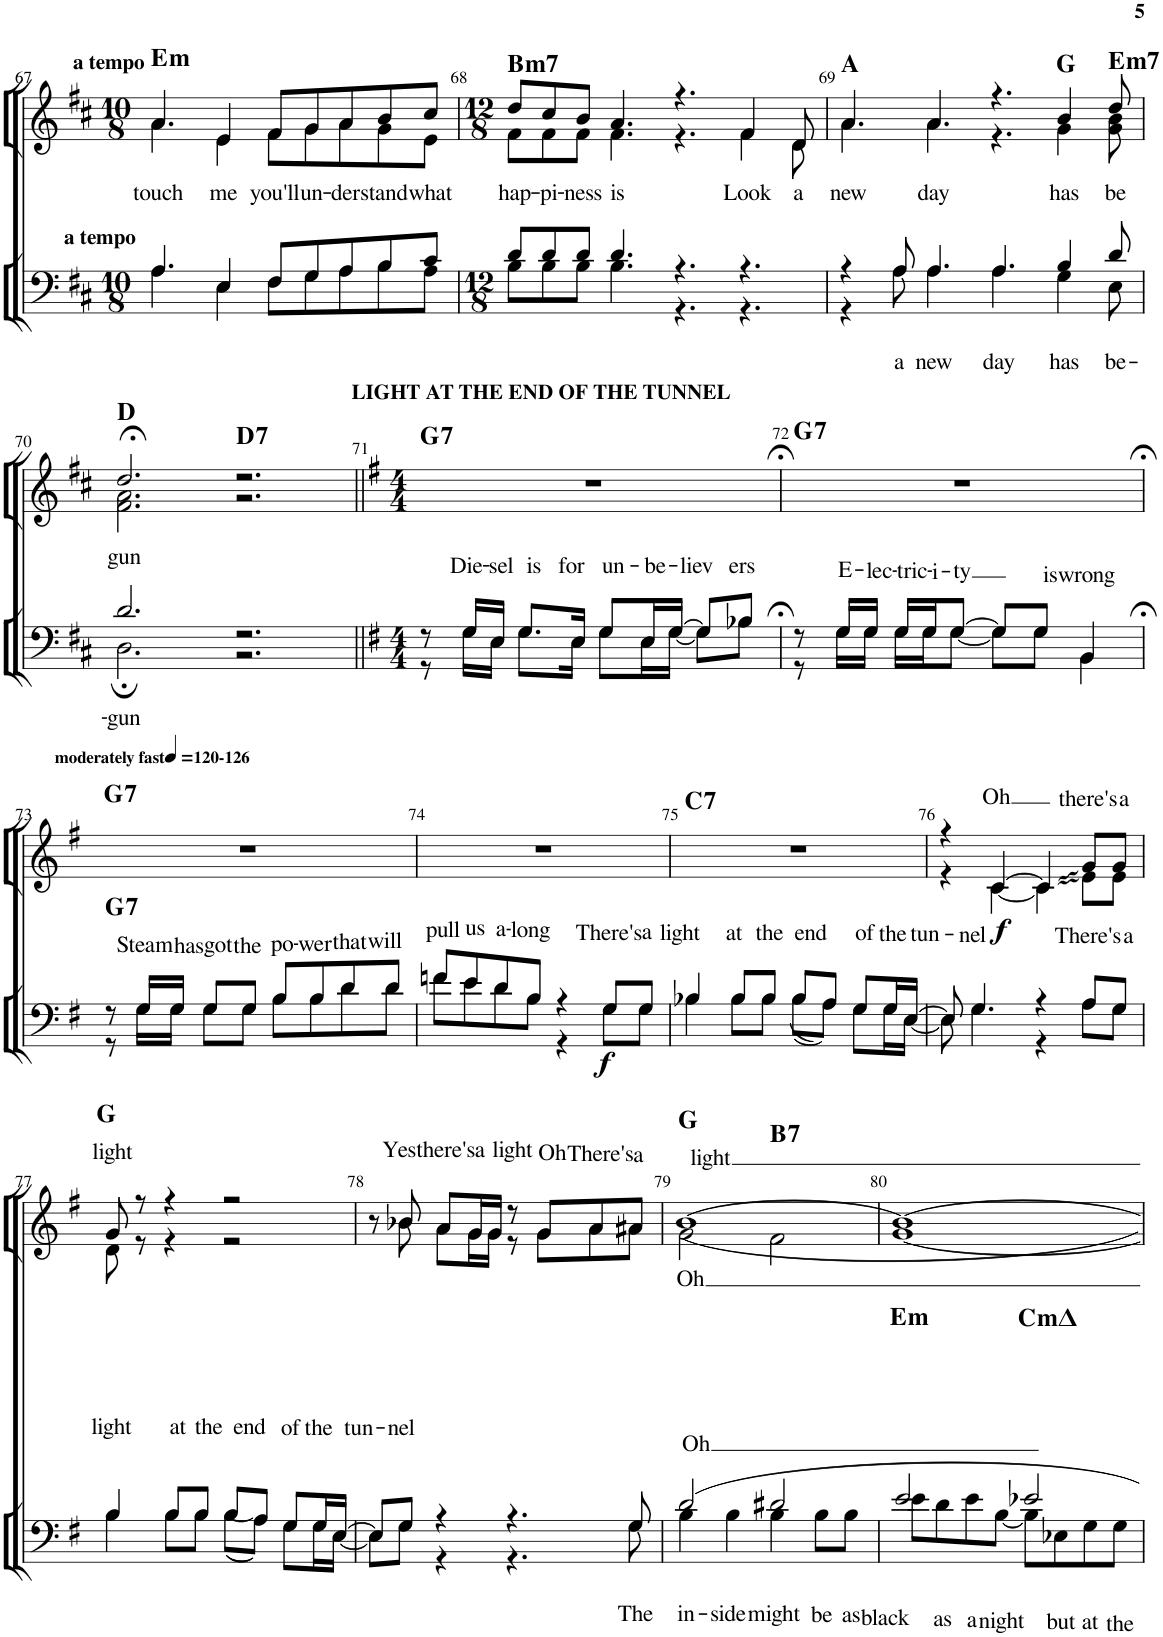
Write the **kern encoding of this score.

**kern	**text	**dynam	**harte	**kern	**text	**dynam	**harte
*part2	*part2	*part2	*part2	*part1	*part1	*part1	*part1
*staff2	*staff2	*staff2	*	*staff1	*staff1	*staff1	*
*I"T B	*	*	*	*I"S A	*	*	*
!!LO:PB:g=z
*clefF4	*	*	*	*clefG2	*	*	*
*k[f#c#]	*	*	*	*k[f#c#]	*	*	*
*M10/8	*	*	*	*M10/8	*	*	*
=67	=67	=67	=67	=67	=67	=67	=67
*^	*	*	*	*	*	*	*
!	!	!	!	!	!LO:TX:a:B:t=a tempo	!	!	!
!LO:TX:a:B:t=a tempo	!	!	!	!	!	!	!	!
!	!	!	!	!	!	!LO:LY:b	!	!LO:H:kt=m
*	*	*	*	*	*^	*	*	*
4.A/	4.A\	.	.	.	4.a/	4.a\	touch	.	E:min
!	!	!	!	!	!	!	!LO:LY:b	!	!
4E/	4E\	.	.	.	4e/	4e\	me	.	.
!	!	!	!	!	!	!	!LO:LY:b	!	!
8F#/L	8F#\L	.	.	.	8f#/L	8f#\L	you'll	.	.
!	!	!	!	!	!	!	!LO:LY:b	!	!
8G/	8G\	.	.	.	8g/	8g\	un-	.	.
!	!	!	!	!	!	!	!LO:LY:b	!	!
8A/	8A\	.	.	.	8a/	8a\	-der	.	.
!	!	!	!	!	!	!	!LO:LY:b	!	!
8B/	8B\	.	.	.	8b/	8g\	stand	.	.
!	!	!	!	!	!	!	!LO:LY:b	!	!
8c#/J	8A\J	.	.	.	8cc#/J	8e\J	what	.	.
=68	=68	=68	=68	=68	=68	=68	=68	=68	=68
*M12/8	*	*	*	*	*M12/8	*	*	*	*
!	!	!	!	!	!	!	!LO:LY:b	!	!LO:H:kt=m7
8d/L	8B\L	.	.	.	8dd/L	8f#\L	hap-	.	B:min7
!	!	!	!	!	!	!	!LO:LY:b	!	!
8d/	8B\	.	.	.	8cc#/	8f#\	-pi-	.	.
!	!	!	!	!	!	!	!LO:LY:b	!	!
8d/J	8B\J	.	.	.	8b/J	8f#\J	-ness	.	.
!	!	!	!	!	!	!	!LO:LY:b	!	!
4.d/	4.B\	.	.	.	4.a/	4.f#\	is	.	.
4.r	4.r	.	.	.	4.r	4.r	.	.	.
!	!	!	!	!	!	!	!LO:LY:b	!	!
4.r	4.r	.	.	.	4f#/	4f#\	Look	.	.
!	!	!	!	!	!	!	!LO:LY:b	!	!
.	.	.	.	.	8d/	8d\	a	.	.
=69	=69	=69	=69	=69	=69	=69	=69	=69	=69
!	!	!	!	!	!	!	!LO:LY:b	!	!
4r	4r	.	.	.	4.a/	4.a\	new	.	A:maj
!	!	!LO:LY:b	!	!	!	!	!	!	!
8A/	8A\	a	.	.	.	.	.	.	.
!	!	!LO:LY:b	!	!	!	!	!LO:LY:b	!	!
4.A/	4.A\	new	.	.	4.a/	4.a\	day	.	.
!	!	!LO:LY:b	!	!	!	!	!	!	!
4.A/	4.A\	day	.	.	4.r	4.r	.	.	.
!	!	!LO:LY:b	!	!	!	!	!LO:LY:b	!	!
4B/	4G\	has	.	.	4b/	4g\	has	.	G:maj
!	!	!LO:LY:b	!	!	!	!	!LO:LY:b	!	!LO:H:kt=m7
8d/	8E\	be-	.	.	8dd/	8g\ 8b\	be	.	E:min7
!!LO:LB:g=z	!!
=70	=70	=70	=70	=70	=70	=70	=70	=70	=70
!	!	!LO:LY:b	!	!	!	!	!LO:LY:b	!	!
2.d;/	2.D\	-gun	.	.	2.dd;</	2.f#\ 2.a\	-gun	.	D:maj
!	!	!	!	!	!	!	!	!	!LO:H:kt=7
2.r	2.r	.	.	.	2.r	2.r	.	.	D:7
*	*	*	*	*	*v	*v	*	*	*
=71||	=71||	=71||	=71||	=71||	=71||	=71||	=71||	=71||
*k[f#]	*	*	*	*	*k[f#]	*	*	*
*M4/4	*	*	*	*	*M4/4	*	*	*
*	*	*	*	*	*^	*	*	*
!	!	!	!	!	!LO:TX:a:B:t=LIGHT AT THE END OF THE TUNNEL	!	!	!	!LO:H:kt=7
*	*	*	*	*	*v	*v	*	*	*
8r	8r	.	.	.	1r	.	.	G:7
!	!	!LO:LY:a	!	!	!	!	!	!
16G/LL	16G\LL	Die-	.	.	.	.	.	.
!	!	!LO:LY:a	!	!	!	!	!	!
16E/JJ	16E\JJ	-sel	.	.	.	.	.	.
!	!	!LO:LY:a	!	!	!	!	!	!
8.G/L	8.G\L	is	.	.	.	.	.	.
!	!	!LO:LY:a	!	!	!	!	!	!
16E/Jk	16E\Jk	for	.	.	.	.	.	.
!	!	!LO:LY:a	!	!	!	!	!	!
8G/L	8G\L	un-	.	.	.	.	.	.
!	!	!LO:LY:a	!	!	!	!	!	!
16E/L	16E\L	-be-	.	.	.	.	.	.
!	!	!LO:LY:a	!	!	!	!	!	!
[16G/JJ	[16G\JJ	-liev	.	.	.	.	.	.
8G/L]	8G\L]	.	.	.	.	.	.	.
!	!	!LO:LY:a	!	!	!	!	!	!
8B-X/J	8B-X\J	ers	.	.	.	.	.	.
=72	=72	=72	=72	=72	=72	=72	=72	=72
!	!	!	!	!	!	!	!	!LO:H:kt=7
8r	8r	.	.	.	1r	.	.	G:7
!	!	!LO:LY:a	!	!	!	!	!	!
16G/LL	16G\LL	E-	.	.	.	.	.	.
!	!	!LO:LY:a	!	!	!	!	!	!
16G/JJ	16G\JJ	-lec-	.	.	.	.	.	.
!	!	!LO:LY:a	!	!	!	!	!	!
16G/LL	16G\LL	-tric-	.	.	.	.	.	.
!	!	!LO:LY:a	!	!	!	!	!	!
16G/J	16G\J	-i-	.	.	.	.	.	.
!	!	!LO:LY:a	!	!	!	!	!	!
[8G/J	[8G\J	-ty	.	.	.	.	.	.
8G/L]	8G\L]	.	.	.	.	.	.	.
!	!	!LO:LY:a	!	!	!	!	!	!
8G/J	8G\J	is	.	.	.	.	.	.
!	!	!LO:LY:a	!	!	!	!	!	!
4BB/	4BB\	wrong	.	.	.	.	.	.
!!LO:LB:g=z
=73	=73	=73	=73	=73	=73	=73	=73	=73
*	*	*	*	*	*MM120	*	*	*
!	!	!	!	!	!LO:TX:a:B:t=moderately fast	!	!	!
!	!	!	!	!LO:H:kt=7	!LO:TX:a:B:t=-126	!	!	!LO:H:kt=7
8r	8r	.	.	G:7	1r	.	.	G:7
!	!	!LO:LY:a	!	!	!	!	!	!
16G/LL	16G\LL	Steam	.	.	.	.	.	.
!	!	!LO:LY:a	!	!	!	!	!	!
16G/JJ	16G\JJ	has	.	.	.	.	.	.
!	!	!LO:LY:a	!	!	!	!	!	!
8G/L	8G\L	got	.	.	.	.	.	.
!	!	!LO:LY:a	!	!	!	!	!	!
8G/J	8G\J	the	.	.	.	.	.	.
!	!	!LO:LY:a	!	!	!	!	!	!
8B/L	8B\L	po-	.	.	.	.	.	.
!	!	!LO:LY:a	!	!	!	!	!	!
8B/	8B\	-wer	.	.	.	.	.	.
!	!	!LO:LY:a	!	!	!	!	!	!
8d/	8d\	that	.	.	.	.	.	.
!	!	!LO:LY:a	!	!	!	!	!	!
8d/J	8d\J	will	.	.	.	.	.	.
=74	=74	=74	=74	=74	=74	=74	=74	=74
!	!	!LO:LY:a	!	!	!	!	!	!
8fn/L	8fn\L	pull	.	.	1r	.	.	.
!	!	!LO:LY:a	!	!	!	!	!	!
8e/	8e\	us	.	.	.	.	.	.
!	!	!LO:LY:a	!	!	!	!	!	!
8d/	8d\	a-	.	.	.	.	.	.
!	!	!LO:LY:a	!	!	!	!	!	!
8B/J	8B\J	-long	.	.	.	.	.	.
4r	4r	.	.	.	.	.	.	.
!	!	!LO:LY:a	!LO:DY:b	!	!	!	!	!
8G/L	8G\L	There's	f	.	.	.	.	.
!	!	!LO:LY:a	!	!	!	!	!	!
8G/J	8G\J	a	.	.	.	.	.	.
=75	=75	=75	=75	=75	=75	=75	=75	=75
!	!	!LO:LY:a	!	!	!	!	!	!LO:H:kt=7
4B-X/	4B-X\	light	.	.	1r	.	.	C:7
!	!	!LO:LY:a	!	!	!	!	!	!
8B-/L	8B-\L	at	.	.	.	.	.	.
!	!	!LO:LY:a	!	!	!	!	!	!
8B-/J	8B-\J	the	.	.	.	.	.	.
!	!	!LO:LY:a	!	!	!	!	!	!
8B-/L	(8B-\L	end	.	.	.	.	.	.
8A/J	(8A\J)	.	.	.	.	.	.	.
!	!	!LO:LY:a	!	!	!	!	!	!
8G/L	8G\L)	of	.	.	.	.	.	.
!	!	!LO:LY:a	!	!	!	!	!	!
16G/L	16G\L	the	.	.	.	.	.	.
!	!	!LO:LY:a	!	!	!	!	!	!
[16E/JJ	[16E\JJ	tun-	.	.	.	.	.	.
=76	=76	=76	=76	=76	=76	=76	=76	=76
*	*	*	*	*	*^	*	*	*
8E/]	8E\]	.	.	.	4r	4r	.	.	.
!	!	!LO:LY:a	!	!	!	!	!	!	!
4.G/	4.G\	-nel	.	.	.	.	.	.	.
!	!	!	!	!	!	!	!LO:LY:a	!LO:DY:b	!
.	.	.	.	.	[4c/	[4c\	Oh	f	.
4r	4r	.	.	.	4c/]	4c\]	.	.	.
!	!	!LO:LY:a	!	!	!	!	!LO:LY:a	!	!
8A/L	8A\L	There's	.	.	8g/L	8e\L	there's	.	.
!	!	!LO:LY:a	!	!	!	!	!LO:LY:a	!	!
8G/J	8G\J	a	.	.	8g/J	8e\J	a	.	.
!!LO:LB:g=z	!!
=77	=77	=77	=77	=77	=77	=77	=77	=77	=77
!	!	!LO:LY:a	!	!	!	!	!LO:LY:a	!	!
4B/	4B\	light	.	.	8g/	8d\	light	.	G:maj
.	.	.	.	.	8r	8r	.	.	.
!	!	!LO:LY:a	!	!	!	!	!	!	!
8B/L	8B\L	at	.	.	4r	4r	.	.	.
!	!	!LO:LY:a	!	!	!	!	!	!	!
8B/J	8B\J	the	.	.	.	.	.	.	.
!	!	!LO:LY:a	!	!	!	!	!	!	!
8B/L	(((8B\L	end	.	.	2r	2r	.	.	.
8A/J	8A\J)))	.	.	.	.	.	.	.	.
!	!	!LO:LY:a	!	!	!	!	!	!	!
8G/L	8G\L	of	.	.	.	.	.	.	.
!	!	!LO:LY:a	!	!	!	!	!	!	!
16G/L	16G\L	the	.	.	.	.	.	.	.
!	!	!LO:LY:a	!	!	!	!	!	!	!
[16E/JJ	[16E\JJ	tun-	.	.	.	.	.	.	.
=78	=78	=78	=78	=78	=78	=78	=78	=78	=78
8E/L]	8E\L]	.	.	.	8r	8ryy	.	.	.
!	!	!LO:LY:a	!	!	!	!	!LO:LY:a	!	!
8G/J	8G\J	-nel	.	.	8b-X/	8b-X\	Yes	.	.
!	!	!	!	!	!	!	!LO:LY:a	!	!
4r	4r	.	.	.	8a/L	8a\L	there's	.	.
!	!	!	!	!	!	!	!LO:LY:a	!	!
.	.	.	.	.	16g/L	16g\L	a	.	.
!	!	!	!	!	!	!	!LO:LY:a	!	!
.	.	.	.	.	16g/JJ	16g\JJ	light	.	.
4.r	4.r	.	.	.	8r	8r	.	.	.
!	!	!	!	!	!	!	!LO:LY:a	!	!
.	.	.	.	.	8g/L	8g\L	Oh	.	.
!	!	!	!	!	!	!	!LO:LY:a	!	!
.	.	.	.	.	8a/	8a\	There's	.	.
!	!	!LO:LY:b	!	!	!	!	!LO:LY:a	!	!
8G/	8G\	The	.	.	8a#X/J	8a#X\J	a	.	.
=79	=79	=79	=79	=79	=79	=79	=79	=79	=79
!	!	!LO:LY:a	!	!	!	!	!	!	!
!	!	!LO:LY:b	!	!	!	!	!LO:LY:a	!	!
!	!	!	!	!	!	!	!LO:LY:b	!	!
2d/	4B\	in-	.	.	[1b	2g\	Oh	.	G:maj
!	!	!LO:LY:b	!	!	!	!	!	!	!
.	4B\	-side	.	.	.	.	.	.	.
!	!	!LO:LY:b	!	!	!	!	!	!	!LO:H:kt=7
2d#X/	4B\	might	.	.	.	2f#\	.	.	B:7
!	!	!LO:LY:b	!	!	!	!	!	!	!
.	8B\L	be	.	.	.	.	.	.	.
!	!	!LO:LY:b	!	!	!	!	!	!	!
.	8B\J	as	.	.	.	.	.	.	.
=80	=80	=80	=80	=80	=80	=80	=80	=80	=80
!	!	!LO:LY:b	!	!LO:H:kt=m	!	!	!	!	!
2e/	8e\L	black	.	E:min	1b_	[1g	.	.	.
!	!	!LO:LY:b	!	!	!	!	!	!	!
.	8d\	as	.	.	.	.	.	.	.
!	!	!LO:LY:b	!	!	!	!	!	!	!
.	8e\	a	.	.	.	.	.	.	.
!	!	!LO:LY:b	!	!	!	!	!	!	!
.	[8B\J	night	.	.	.	.	.	.	.
!	!	!	!	!LO:H:kt=m	!	!	!	!	!
2e-X/	8B\L]	.	.	C:min	.	.	.	.	.
!	!	!LO:LY:b	!	!	!	!	!	!	!
.	8E-X\	but	.	.	.	.	.	.	.
!	!	!LO:LY:b	!	!	!	!	!	!	!
.	8G\	at	.	.	.	.	.	.	.
!	!	!LO:LY:b	!	!	!	!	!	!	!
.	8G\J	the	.	.	.	.	.	.	.
*v	*v	*	*	*	*	*	*	*	*
*	*	*	*	*v	*v	*	*	*
=	=	=	=	=	=	=	=
*-	*-	*-	*-	*-	*-	*-	*-
